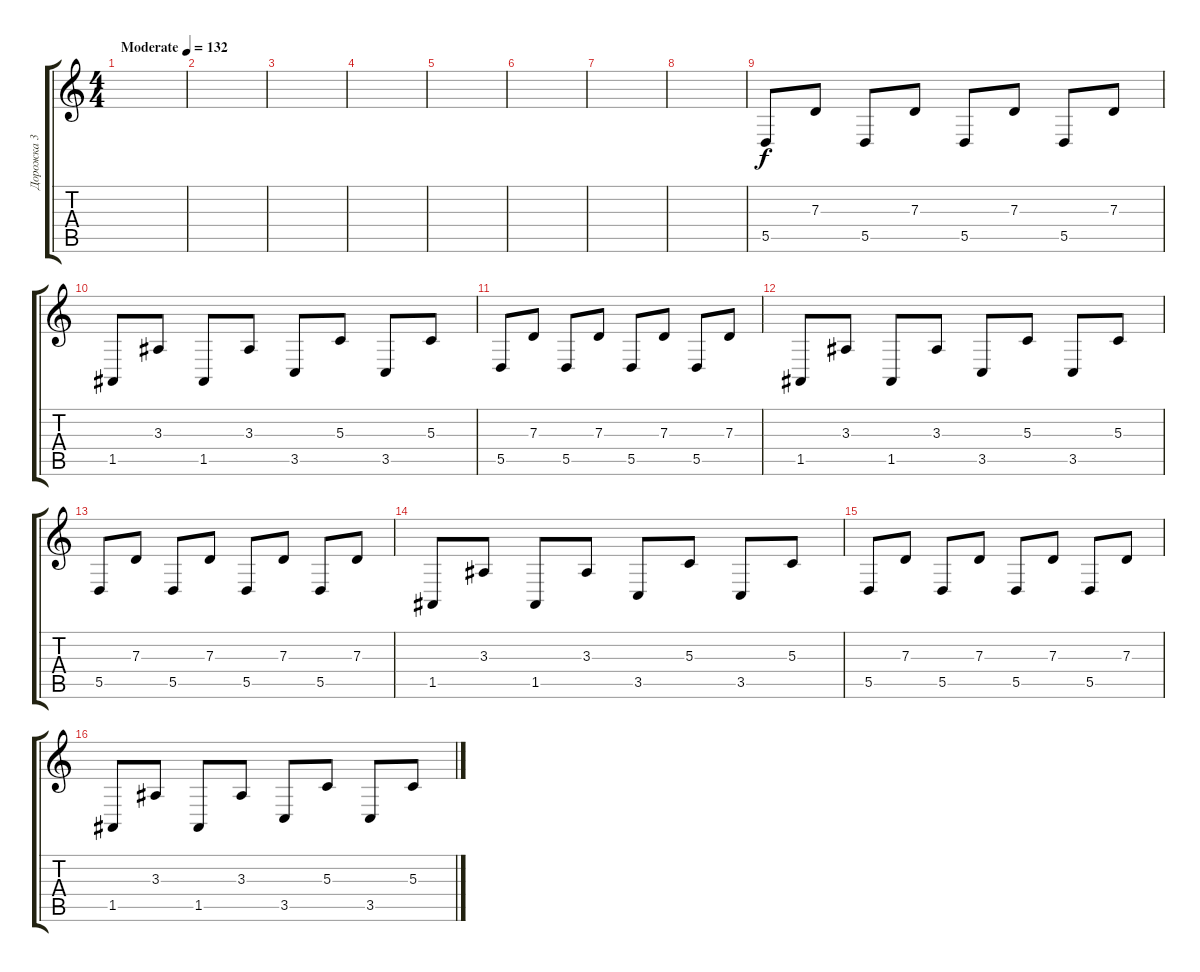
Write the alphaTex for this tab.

\track ("Дорожка 3" "Дорожка 3") {instrument lead2sawtooth}
\staff {score tabs}
\tuning (E4 B3 G3 D3 A2 E2) {hide}
\ts (4 4)
\tempo (132 "Moderate")
\clef g2
\ks c
|
|
|
|
|
|
|
|
5.5.8 7.3.8 5.5.8 7.3.8 5.5.8 7.3.8 5.5.8 7.3.8 |
1.5.8 3.3.8 1.5.8 3.3.8 3.5.8 5.3.8 3.5.8 5.3.8 |
5.5.8 7.3.8 5.5.8 7.3.8 5.5.8 7.3.8 5.5.8 7.3.8 |
1.5.8 3.3.8 1.5.8 3.3.8 3.5.8 5.3.8 3.5.8 5.3.8 |
5.5.8 7.3.8 5.5.8 7.3.8 5.5.8 7.3.8 5.5.8 7.3.8 |
1.5.8 3.3.8 1.5.8 3.3.8 3.5.8 5.3.8 3.5.8 5.3.8 |
5.5.8 7.3.8 5.5.8 7.3.8 5.5.8 7.3.8 5.5.8 7.3.8 |
1.5.8 3.3.8 1.5.8 3.3.8 3.5.8 5.3.8 3.5.8 5.3.8
